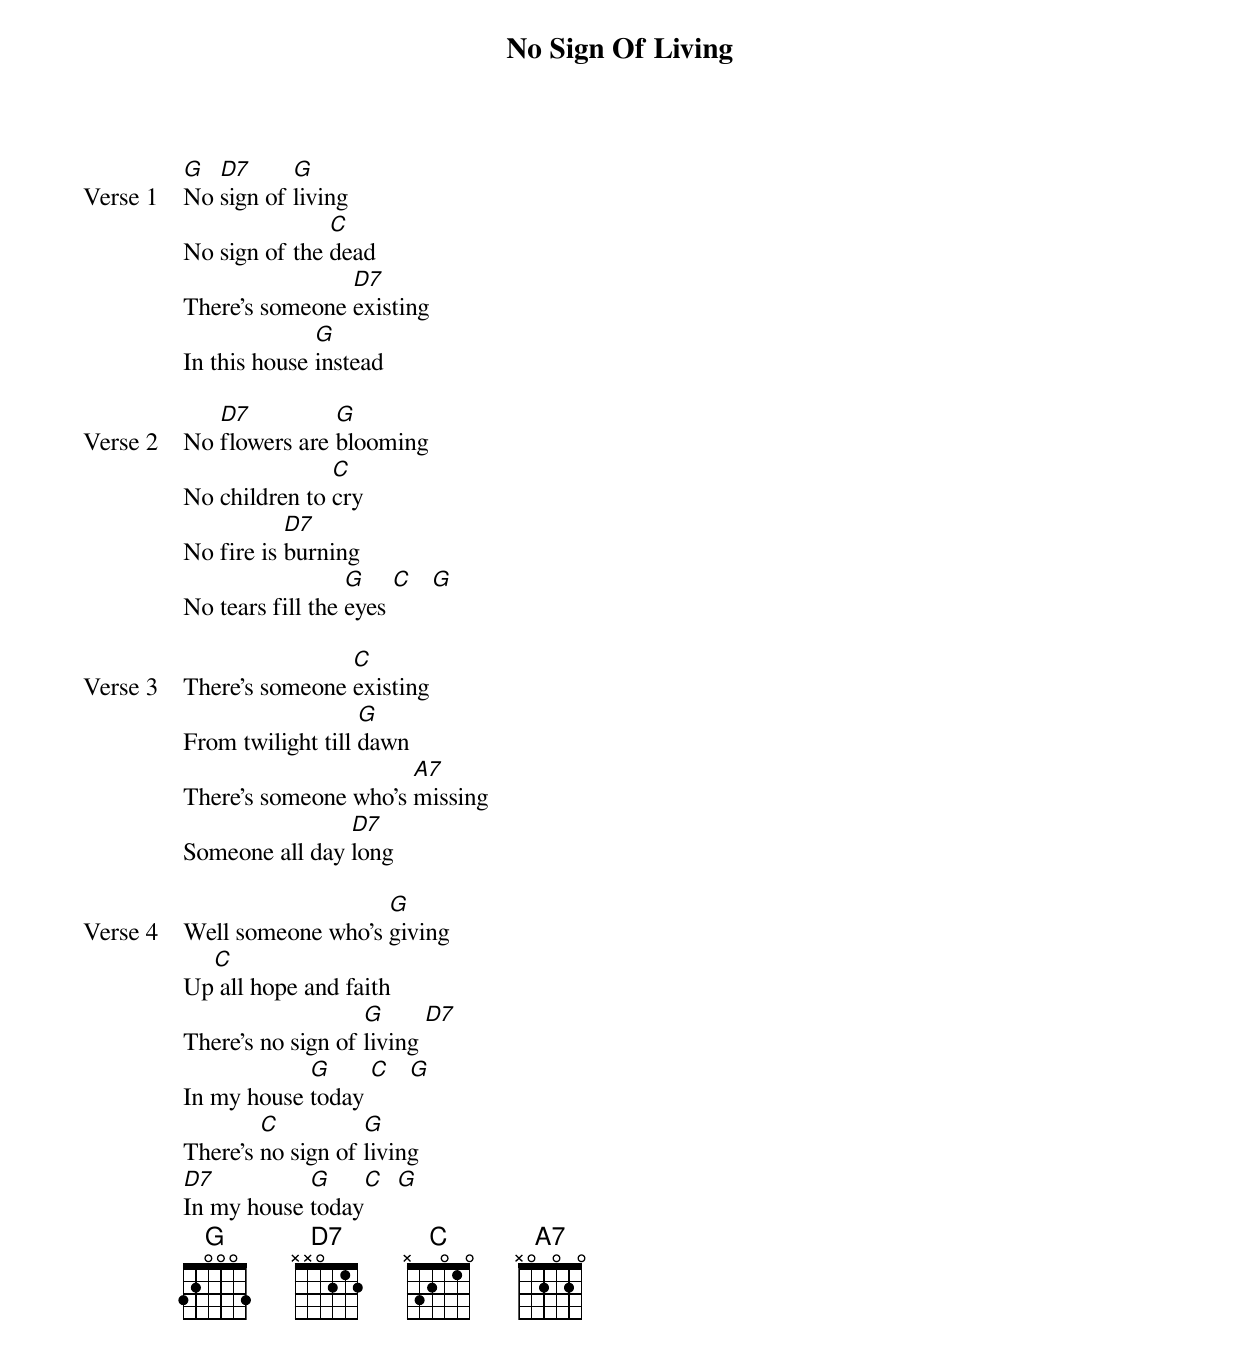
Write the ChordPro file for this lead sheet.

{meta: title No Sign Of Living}
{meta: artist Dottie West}
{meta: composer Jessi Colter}
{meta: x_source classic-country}
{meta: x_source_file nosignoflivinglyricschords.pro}
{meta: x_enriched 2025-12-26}

{start_of_verse: Verse 1}
[G]No [D7]sign of [G]living
No sign of the [C]dead
There's someone [D7]existing
In this house [G]instead
{end_of_verse}

{start_of_verse: Verse 2}
No [D7]flowers are [G]blooming
No children to [C]cry
No fire is [D7]burning
No tears fill the [G]eyes [C]   [G]
{end_of_verse}

{start_of_verse: Verse 3}
There's someone [C]existing
From twilight till [G]dawn
There's someone who's [A7]missing
Someone all day [D7]long
{end_of_verse}

{start_of_verse: Verse 4}
Well someone who's [G]giving
Up[C] all hope and faith
There's no sign of [G]living [D7]
In my house [G]today [C]   [G]
There's [C]no sign of [G]living
[D7]In my house [G]today[C]  [G]
{end_of_verse}
